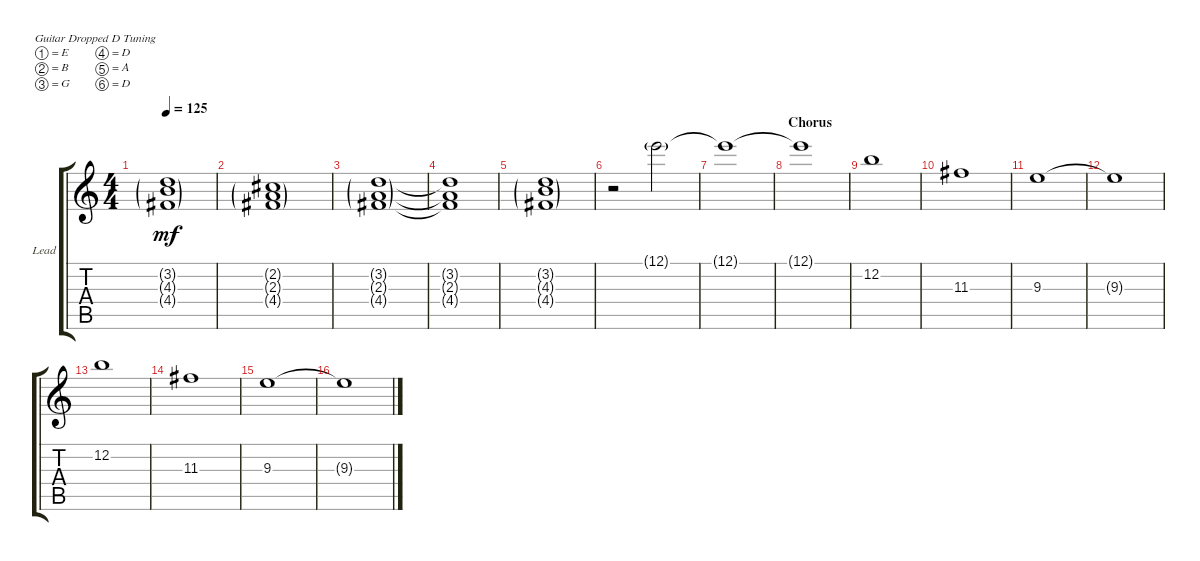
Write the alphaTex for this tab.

\defaultSystemsLayout 4
\bracketExtendMode groupsimilarinstruments
\firstSystemTrackNameOrientation horizontal
\otherSystemsTrackNameOrientation horizontal
\track ("Lead Guitar" "Lead") {instrument electricguitarclean}
\staff {score tabs}
\tuning (E4 B3 G3 D3 A2 D2)
\ts (4 4)
\tempo 125
\clef g2
\scale
0.333333
\ks c
(3.2{g} 4.3{g} 4.4{g}).1{dy mf} |
\scale
0.333333 (2.2{g} 2.3{g} 4.4{g}).1 |
\scale
0.333333 (3.2{g} 2.3{g} 4.4{g}).1 |
\scale
0.333333 (3.2{t} 2.3{t} 4.4{t}).1 |
\scale
0.333333 (3.2{g} 4.3{g} 4.4{g}).1 |
r.2 12.1{g}.2 |
12.1{t}.1 |
\section ("" "Chorus")
12.1{t}.1 |
12.2.1 |
11.3.1 |
9.3.1 |
9.3{t}.1 |
12.2.1 |
11.3.1 |
9.3.1 |
9.3{t}.1
